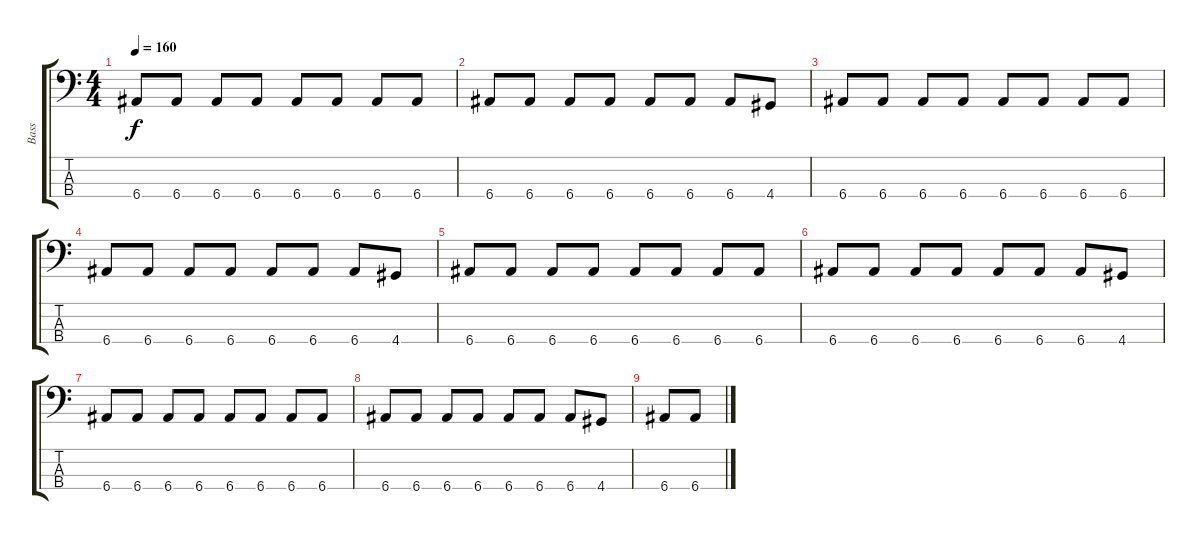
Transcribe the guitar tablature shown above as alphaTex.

\track ("Bass" "Bass") {instrument electricbassfinger}
\staff {score tabs}
\tuning (G2 D2 A1 E1) {hide}
\ts (4 4)
\tempo 160
\clef f4
\ks c
6.4.8{dy f} 6.4.8 6.4.8 6.4.8 6.4.8 6.4.8 6.4.8 6.4.8 |
6.4.8 6.4.8 6.4.8 6.4.8 6.4.8 6.4.8 6.4.8 4.4.8 |
6.4.8 6.4.8 6.4.8 6.4.8 6.4.8 6.4.8 6.4.8 6.4.8 |
6.4.8 6.4.8 6.4.8 6.4.8 6.4.8 6.4.8 6.4.8 4.4.8 |
6.4.8 6.4.8 6.4.8 6.4.8 6.4.8 6.4.8 6.4.8 6.4.8 |
6.4.8 6.4.8 6.4.8 6.4.8 6.4.8 6.4.8 6.4.8 4.4.8 |
6.4.8 6.4.8 6.4.8 6.4.8 6.4.8 6.4.8 6.4.8 6.4.8 |
6.4.8 6.4.8 6.4.8 6.4.8 6.4.8 6.4.8 6.4.8 4.4.8 |
6.4.8 6.4.8
